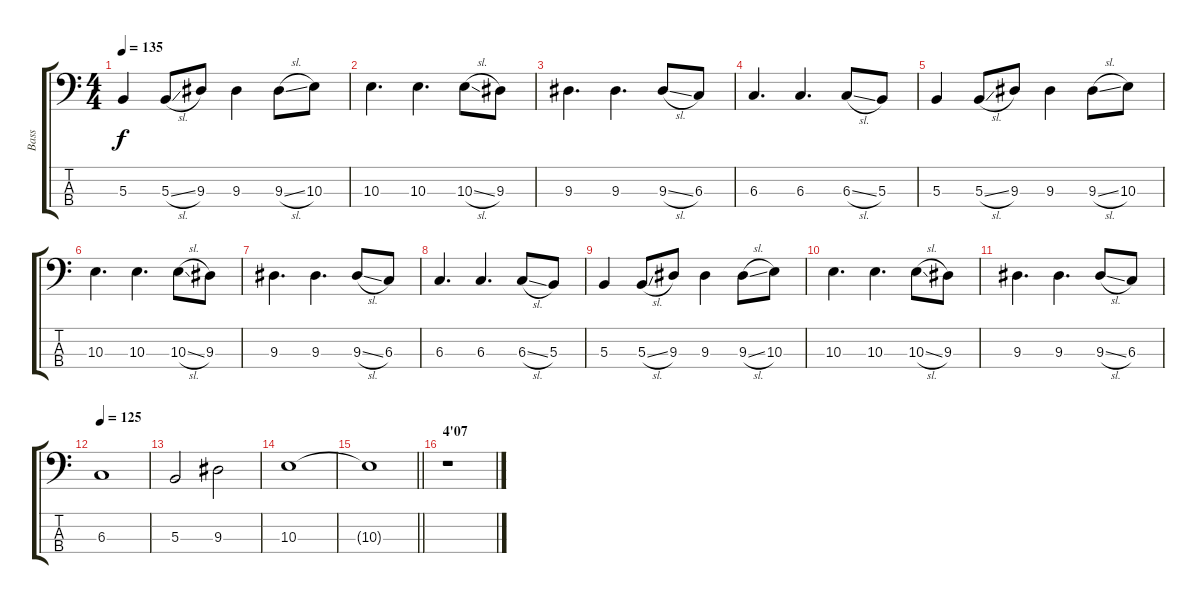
\track ("Bass" "Bass") {instrument electricbasspick}
\staff {score tabs}
\tuning (E2 B1 Gb1 Db1) {hide}
\ts (4 4)
\tempo 135
\clef f4
\ks c
5.3.4{dy f} 5.3{sl}.8 9.3.8 9.3.4 9.3{sl}.8 10.3.8 |
10.3.4{d} 10.3.4{d} 10.3{sl}.8 9.3.8 |
9.3.4{d} 9.3.4{d} 9.3{sl}.8 6.3.8 |
6.3.4{d} 6.3.4{d} 6.3{sl}.8 5.3.8 |
5.3.4 5.3{sl}.8 9.3.8 9.3.4 9.3{sl}.8 10.3.8 |
10.3.4{d} 10.3.4{d} 10.3{sl}.8 9.3.8 |
9.3.4{d} 9.3.4{d} 9.3{sl}.8 6.3.8 |
6.3.4{d} 6.3.4{d} 6.3{sl}.8 5.3.8 |
5.3.4 5.3{sl}.8 9.3.8 9.3.4 9.3{sl}.8 10.3.8 |
10.3.4{d} 10.3.4{d} 10.3{sl}.8 9.3.8 |
9.3.4{d} 9.3.4{d} 9.3{sl}.8 6.3.8 |
\tempo 125
6.3.1 |
5.3.2 9.3.2 |
10.3.1 |
\barLineRight lightlight
10.3{t}.1 |
\section ("" "4'07")
r.1
